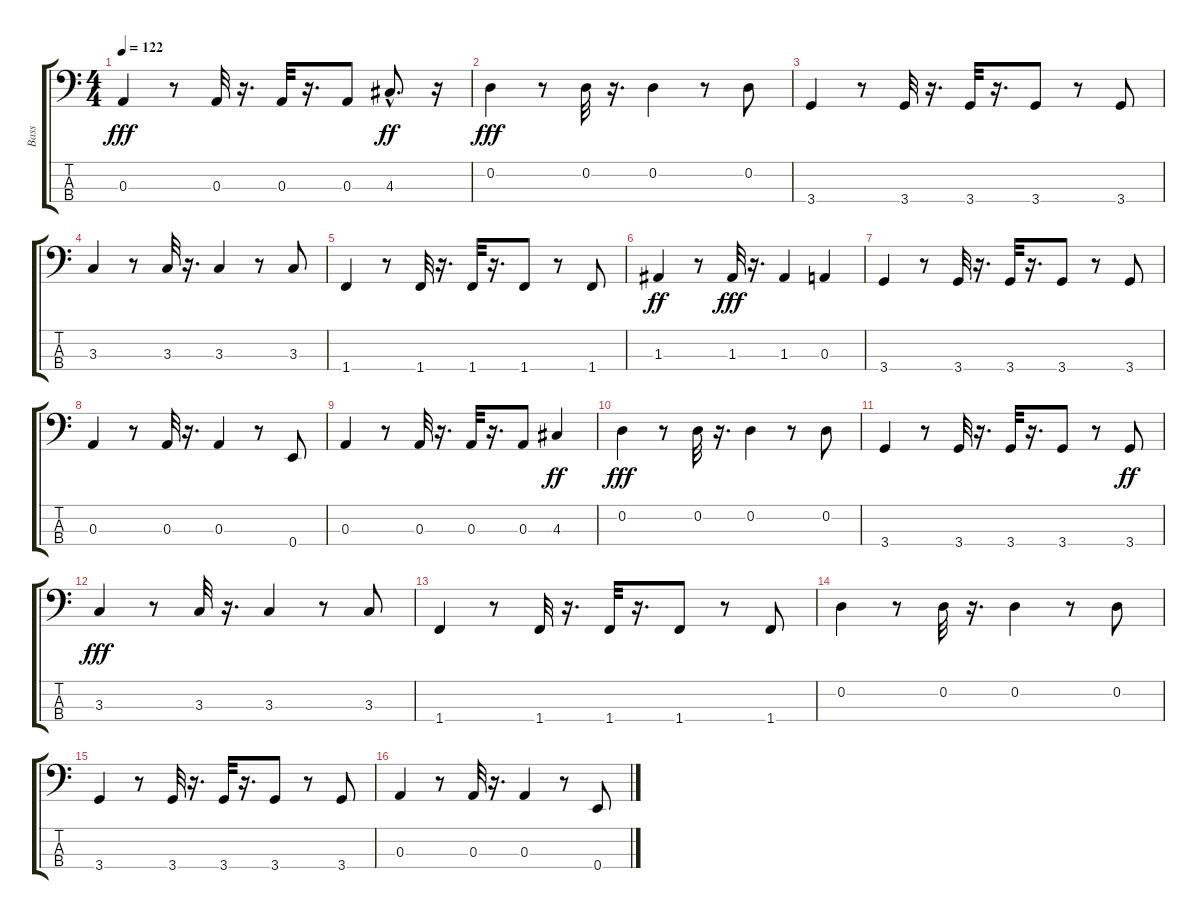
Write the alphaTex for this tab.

\track ("Bass" "Bass") {instrument electricbassfinger}
\staff {score tabs}
\tuning (G2 D2 A1 E1) {hide}
\ts (4 4)
\tempo 122
\clef f4
\ks c
0.3.4{dy fff} r.8 0.3.32 r.16{d} 0.3.32 r.16{d} 0.3.8 4.3{hac}.8{d dy ff} r.16 |
0.2.4{dy fff} r.8 0.2.32 r.16{d} 0.2.4 r.8 0.2.8 |
3.4.4 r.8 3.4.32 r.16{d} 3.4.32 r.16{d} 3.4.8 r.8 3.4.8 |
3.3.4 r.8 3.3.32 r.16{d} 3.3.4 r.8 3.3.8 |
1.4.4 r.8 1.4.32 r.16{d} 1.4.32 r.16{d} 1.4.8 r.8 1.4.8 |
1.3.4{dy ff} r.8 1.3.32{dy fff} r.16{d} 1.3.4 0.3.4 |
3.4.4 r.8 3.4.32 r.16{d} 3.4.32 r.16{d} 3.4.8 r.8 3.4.8 |
0.3.4 r.8 0.3.32 r.16{d} 0.3.4 r.8 0.4.8 |
0.3.4 r.8 0.3.32 r.16{d} 0.3.32 r.16{d} 0.3.8 4.3.4{dy ff} |
0.2.4{dy fff} r.8 0.2.32 r.16{d} 0.2.4 r.8 0.2.8 |
3.4.4 r.8 3.4.32 r.16{d} 3.4.32 r.16{d} 3.4.8 r.8 3.4.8{dy ff} |
3.3.4{dy fff} r.8 3.3.32 r.16{d} 3.3.4 r.8 3.3.8 |
1.4.4 r.8 1.4.32 r.16{d} 1.4.32 r.16{d} 1.4.8 r.8 1.4.8 |
0.2.4 r.8 0.2.32 r.16{d} 0.2.4 r.8 0.2.8 |
3.4.4 r.8 3.4.32 r.16{d} 3.4.32 r.16{d} 3.4.8 r.8 3.4.8 |
0.3.4 r.8 0.3.32 r.16{d} 0.3.4 r.8 0.4.8
